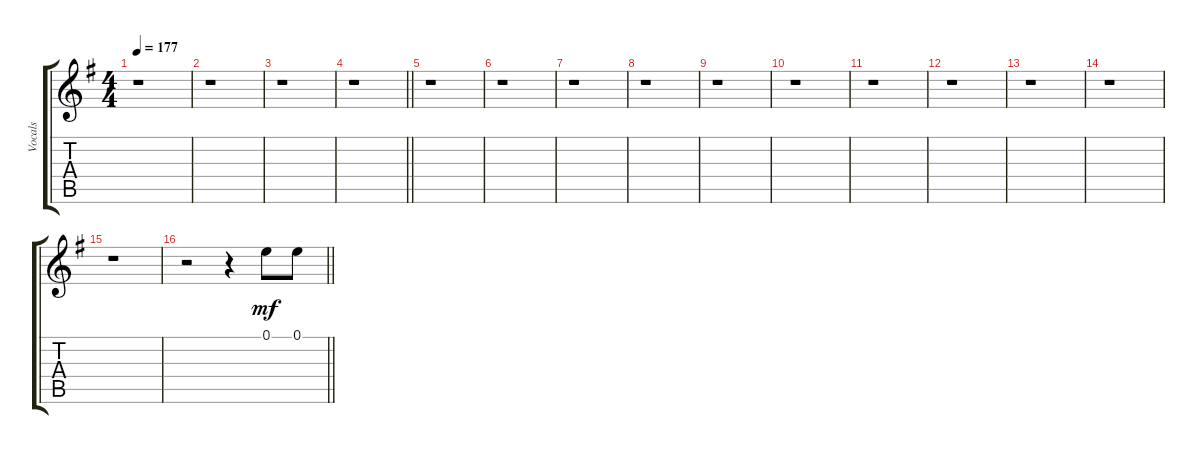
\track ("Vocals" "Vocals") {instrument overdrivenguitar}
\staff {score tabs}
\tuning (E4 B3 G3 D3 A2 E2) {hide}
\ts (4 4)
\tempo 177
\clef g2
\ks g
r.1{dy mf} |
r.1 |
r.1 |
\barLineRight lightlight
r.1 |
r.1 |
r.1 |
r.1 |
r.1 |
r.1 |
r.1 |
r.1 |
r.1 |
r.1 |
r.1 |
r.1 |
\barLineRight lightlight
r.2 r.4 0.1.8 0.1.8
